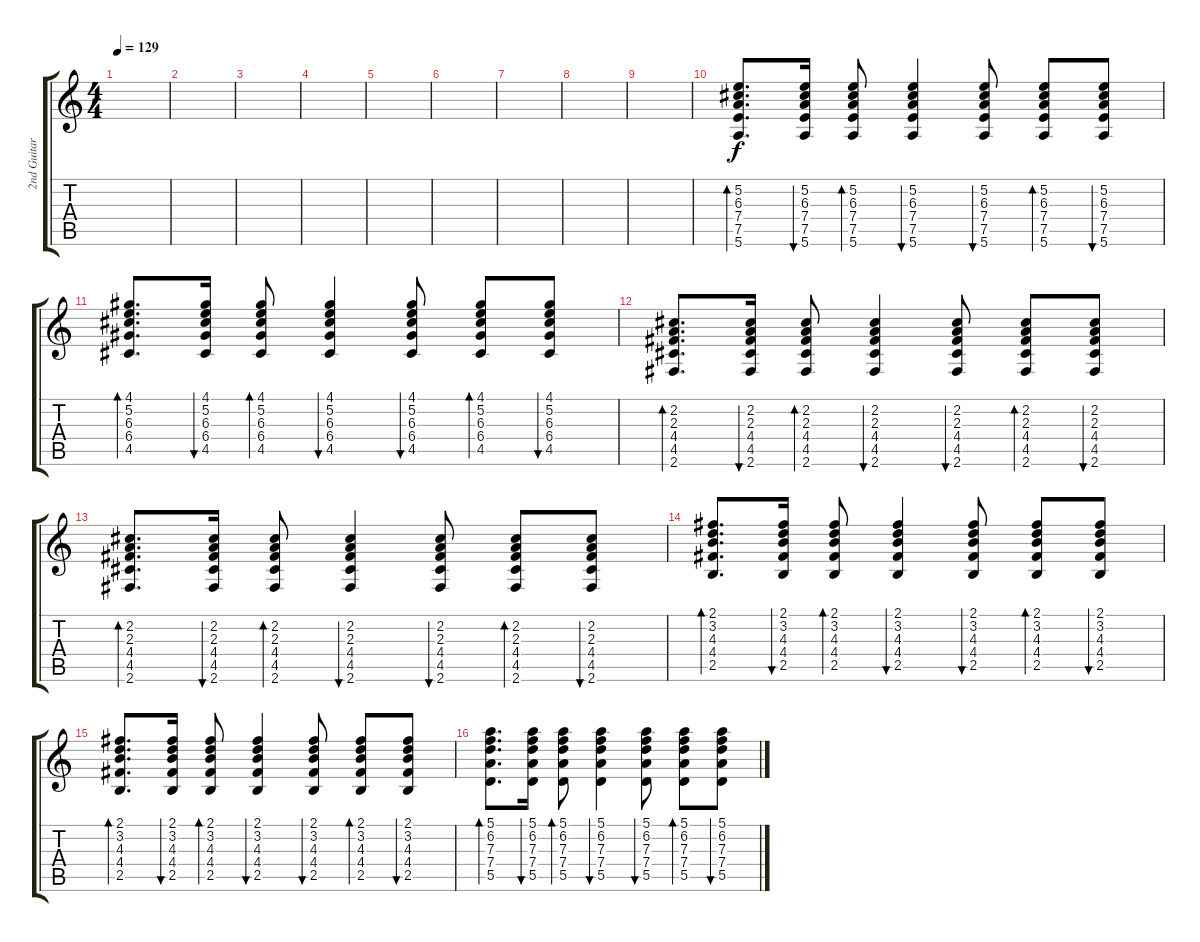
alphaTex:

\track ("2nd Guitar" "2nd Guitar") {instrument acousticguitarnylon}
\staff {score tabs}
\tuning (E4 B3 G3 D3 A2 E2) {hide}
\ts (4 4)
\tempo 129
\clef g2
\ks c
|
|
|
|
|
|
|
|
|
(5.2 6.3 7.4 7.5 5.6).8{d bd 60} (5.2 6.3 7.4 7.5 5.6).16{bu 60} (5.2 6.3 7.4 7.5 5.6).8{bd 60} (5.2 6.3 7.4 7.5 5.6).4{bu 60} (5.2 6.3 7.4 7.5 5.6).8{bu 60} (5.2 6.3 7.4 7.5 5.6).8{bd 60} (5.2 6.3 7.4 7.5 5.6).8{bu 60} |
(4.1 5.2 6.3 6.4 4.5).8{d bd 60} (4.1 5.2 6.3 6.4 4.5).16{bu 60} (4.1 5.2 6.3 6.4 4.5).8{bd 60} (4.1 5.2 6.3 6.4 4.5).4{bu 60} (4.1 5.2 6.3 6.4 4.5).8{bu 60} (4.1 5.2 6.3 6.4 4.5).8{bd 60} (4.1 5.2 6.3 6.4 4.5).8{bu 60} |
(2.2 2.3 4.4 4.5 2.6).8{d bd 60} (2.2 2.3 4.4 4.5 2.6).16{bu 60} (2.2 2.3 4.4 4.5 2.6).8{bd 60} (2.2 2.3 4.4 4.5 2.6).4{bu 60} (2.2 2.3 4.4 4.5 2.6).8{bu 60} (2.2 2.3 4.4 4.5 2.6).8{bd 60} (2.2 2.3 4.4 4.5 2.6).8{bu 60} |
(2.2 2.3 4.4 4.5 2.6).8{d bd 60} (2.2 2.3 4.4 4.5 2.6).16{bu 60} (2.2 2.3 4.4 4.5 2.6).8{bd 60} (2.2 2.3 4.4 4.5 2.6).4{bu 60} (2.2 2.3 4.4 4.5 2.6).8{bu 60} (2.2 2.3 4.4 4.5 2.6).8{bd 60} (2.2 2.3 4.4 4.5 2.6).8{bu 60} |
(2.1 3.2 4.3 4.4 2.5).8{d bd 60} (2.1 3.2 4.3 4.4 2.5).16{bu 60} (2.1 3.2 4.3 4.4 2.5).8{bd 60} (2.1 3.2 4.3 4.4 2.5).4{bu 60} (2.1 3.2 4.3 4.4 2.5).8{bu 60} (2.1 3.2 4.3 4.4 2.5).8{bd 60} (2.1 3.2 4.3 4.4 2.5).8{bu 60} |
(2.1 3.2 4.3 4.4 2.5).8{d bd 60} (2.1 3.2 4.3 4.4 2.5).16{bu 60} (2.1 3.2 4.3 4.4 2.5).8{bd 60} (2.1 3.2 4.3 4.4 2.5).4{bu 60} (2.1 3.2 4.3 4.4 2.5).8{bu 60} (2.1 3.2 4.3 4.4 2.5).8{bd 60} (2.1 3.2 4.3 4.4 2.5).8{bu 60} |
(5.1 6.2 7.3 7.4 5.5).8{d bd 60} (5.1 6.2 7.3 7.4 5.5).16{bu 60} (5.1 6.2 7.3 7.4 5.5).8{bd 60} (5.1 6.2 7.3 7.4 5.5).4{bu 60} (5.1 6.2 7.3 7.4 5.5).8{bu 60} (5.1 6.2 7.3 7.4 5.5).8{bd 60} (5.1 6.2 7.3 7.4 5.5).8{bu 60}
